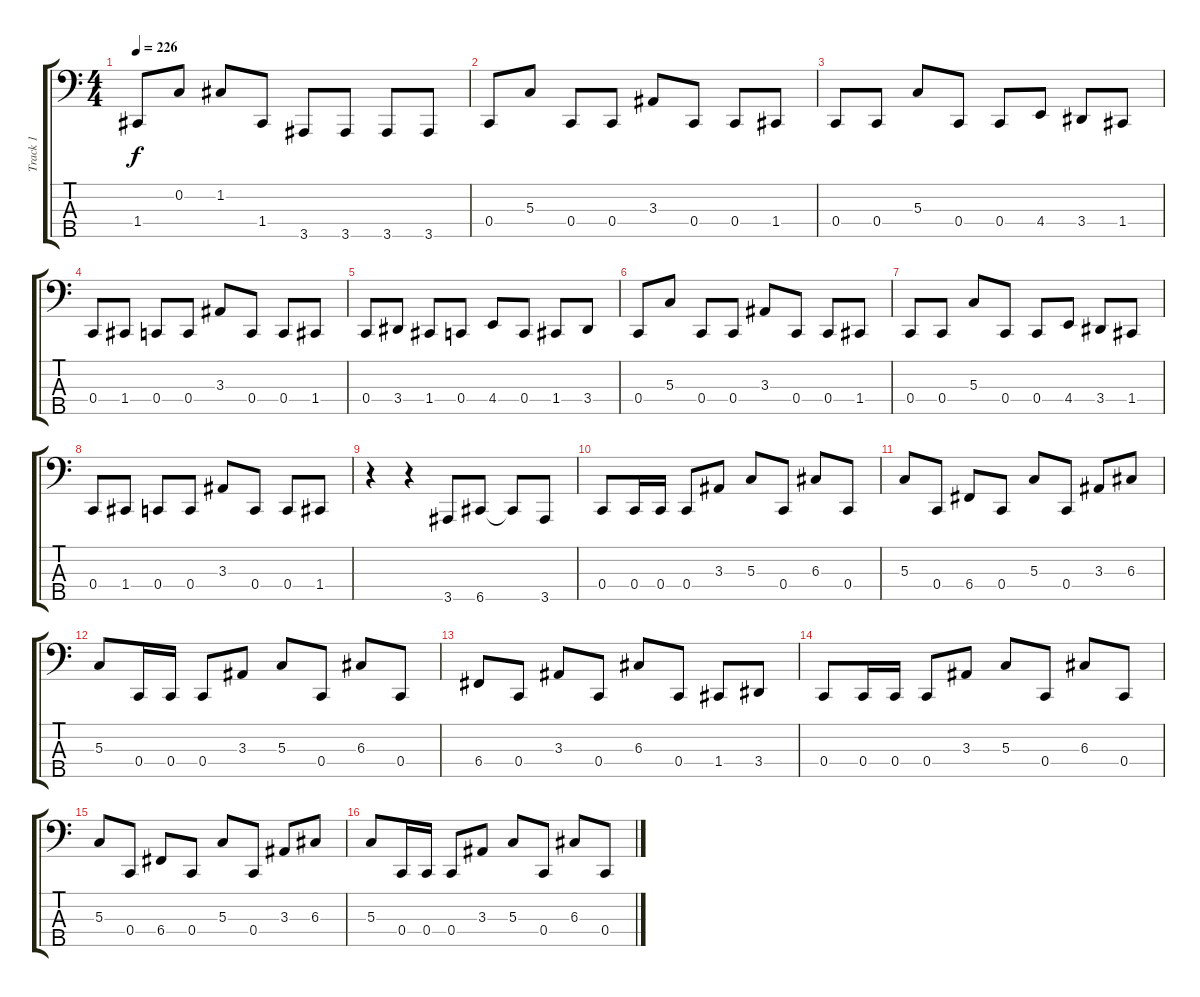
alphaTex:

\track ("Track 1" "Track 1") {instrument electricbasspick}
\staff {score tabs}
\tuning (F2 C2 G1 C1 G0) {hide}
\ts (4 4)
\tempo 226
\clef f4
\ks c
1.4.8{dy f} 0.2.8 1.2.8 1.4.8 3.5.8 3.5.8 3.5.8 3.5.8 |
0.4.8 5.3.8 0.4.8 0.4.8 3.3.8 0.4.8 0.4.8 1.4.8 |
0.4.8 0.4.8 5.3.8 0.4.8 0.4.8 4.4.8 3.4.8 1.4.8 |
0.4.8 1.4.8 0.4.8 0.4.8 3.3.8 0.4.8 0.4.8 1.4.8 |
0.4.8 3.4.8 1.4.8 0.4.8 4.4.8 0.4.8 1.4.8 3.4.8 |
0.4.8 5.3.8 0.4.8 0.4.8 3.3.8 0.4.8 0.4.8 1.4.8 |
0.4.8 0.4.8 5.3.8 0.4.8 0.4.8 4.4.8 3.4.8 1.4.8 |
0.4.8 1.4.8 0.4.8 0.4.8 3.3.8 0.4.8 0.4.8 1.4.8 |
r.4 r.4 3.5.8 6.5.8 6.5{t}.8 3.5.8 |
0.4.8 0.4.16 0.4.16 0.4.8 3.3.8 5.3.8 0.4.8 6.3.8 0.4.8 |
5.3.8 0.4.8 6.4.8 0.4.8 5.3.8 0.4.8 3.3.8 6.3.8 |
5.3.8 0.4.16 0.4.16 0.4.8 3.3.8 5.3.8 0.4.8 6.3.8 0.4.8 |
6.4.8 0.4.8 3.3.8 0.4.8 6.3.8 0.4.8 1.4.8 3.4.8 |
0.4.8 0.4.16 0.4.16 0.4.8 3.3.8 5.3.8 0.4.8 6.3.8 0.4.8 |
5.3.8 0.4.8 6.4.8 0.4.8 5.3.8 0.4.8 3.3.8 6.3.8 |
5.3.8 0.4.16 0.4.16 0.4.8 3.3.8 5.3.8 0.4.8 6.3.8 0.4.8
